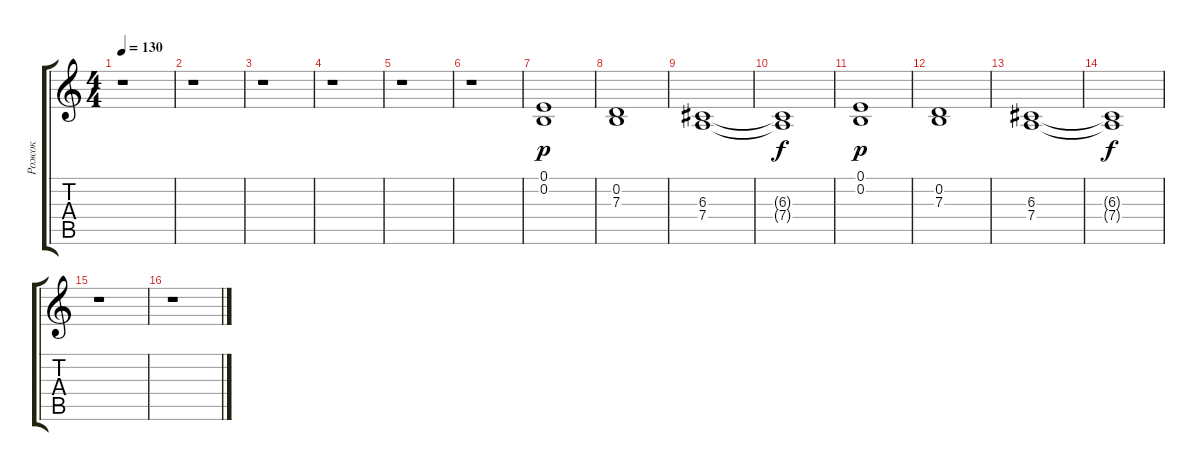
\track ("Рожок" "Рожок") {instrument frenchhorn}
\staff {score tabs}
\tuning (E4 B3 G3 D3 A2 E2) {hide}
\ts (4 4)
\tempo 130
\clef g2
\ks c
r.1{dy f} |
r.1 |
r.1 |
r.1 |
r.1 |
r.1 |
(0.1 0.2).1{dy p} |
(0.2 7.3).1 |
(6.3 7.4).1 |
(6.3{t} 7.4{t}).1{dy f} |
(0.1 0.2).1{dy p} |
(0.2 7.3).1 |
(6.3 7.4).1 |
(6.3{t} 7.4{t}).1{dy f} |
r.1 |
r.1
